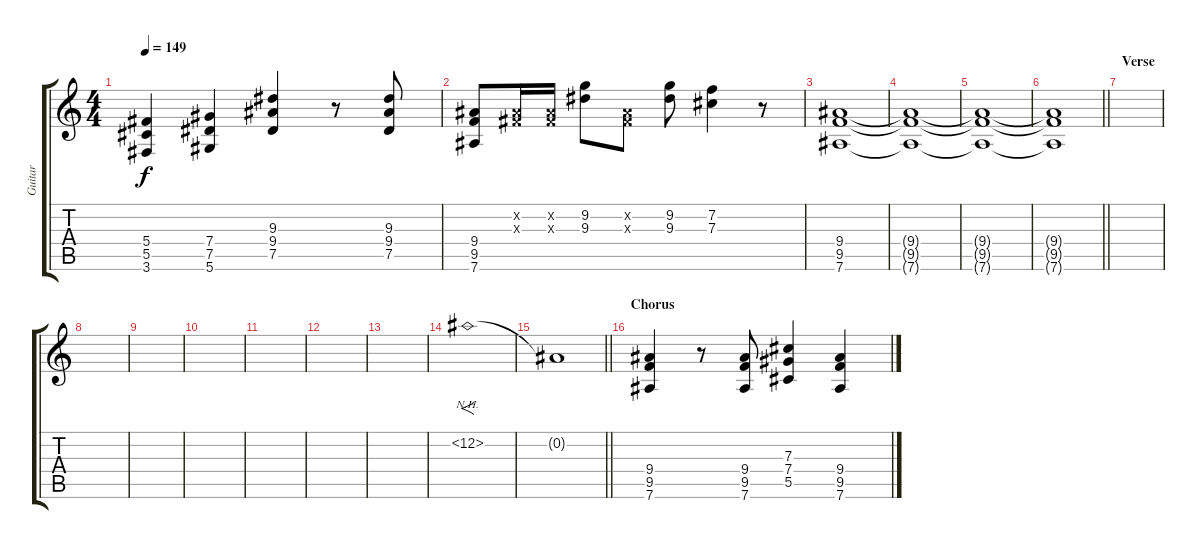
\track ("Guitar" "Guitar") {instrument distortionguitar}
\staff {score tabs}
\tuning (Eb4 Bb3 Gb3 Db3 Ab2 Eb2) {hide}
\ts (4 4)
\tempo 149
\clef g2
\ks c
(5.4 5.5 3.6).4{dy f} (7.4 7.5 5.6).4 (9.3 9.4 7.5).4 r.8 (9.3 9.4 7.5).8 |
(9.4 9.5 7.6).8 (0.2{x} 0.3{x}).16 (0.2{x} 0.3{x}).16 (9.2 9.3).8 (0.2{x} 0.3{x}).8 (9.2 9.3).8 (7.2 7.3).4 r.8 |
(9.4 9.5 7.6).1 |
(9.4{t} 9.5{t} 7.6{t}).1 |
(9.4{t} 9.5{t} 7.6{t}).1 |
\barLineRight lightlight
(9.4{t} 9.5{t} 7.6{t}).1 |
\section ("" "Verse")
|
|
|
|
|
|
|
0.2{nh}.1{f} |
\barLineRight lightlight
0.2{t}.1 |
\section ("" "Chorus")
(9.4 9.5 7.6).4 r.8 (9.4 9.5 7.6).8 (7.3 7.4 5.5).4 (9.4 9.5 7.6).4
